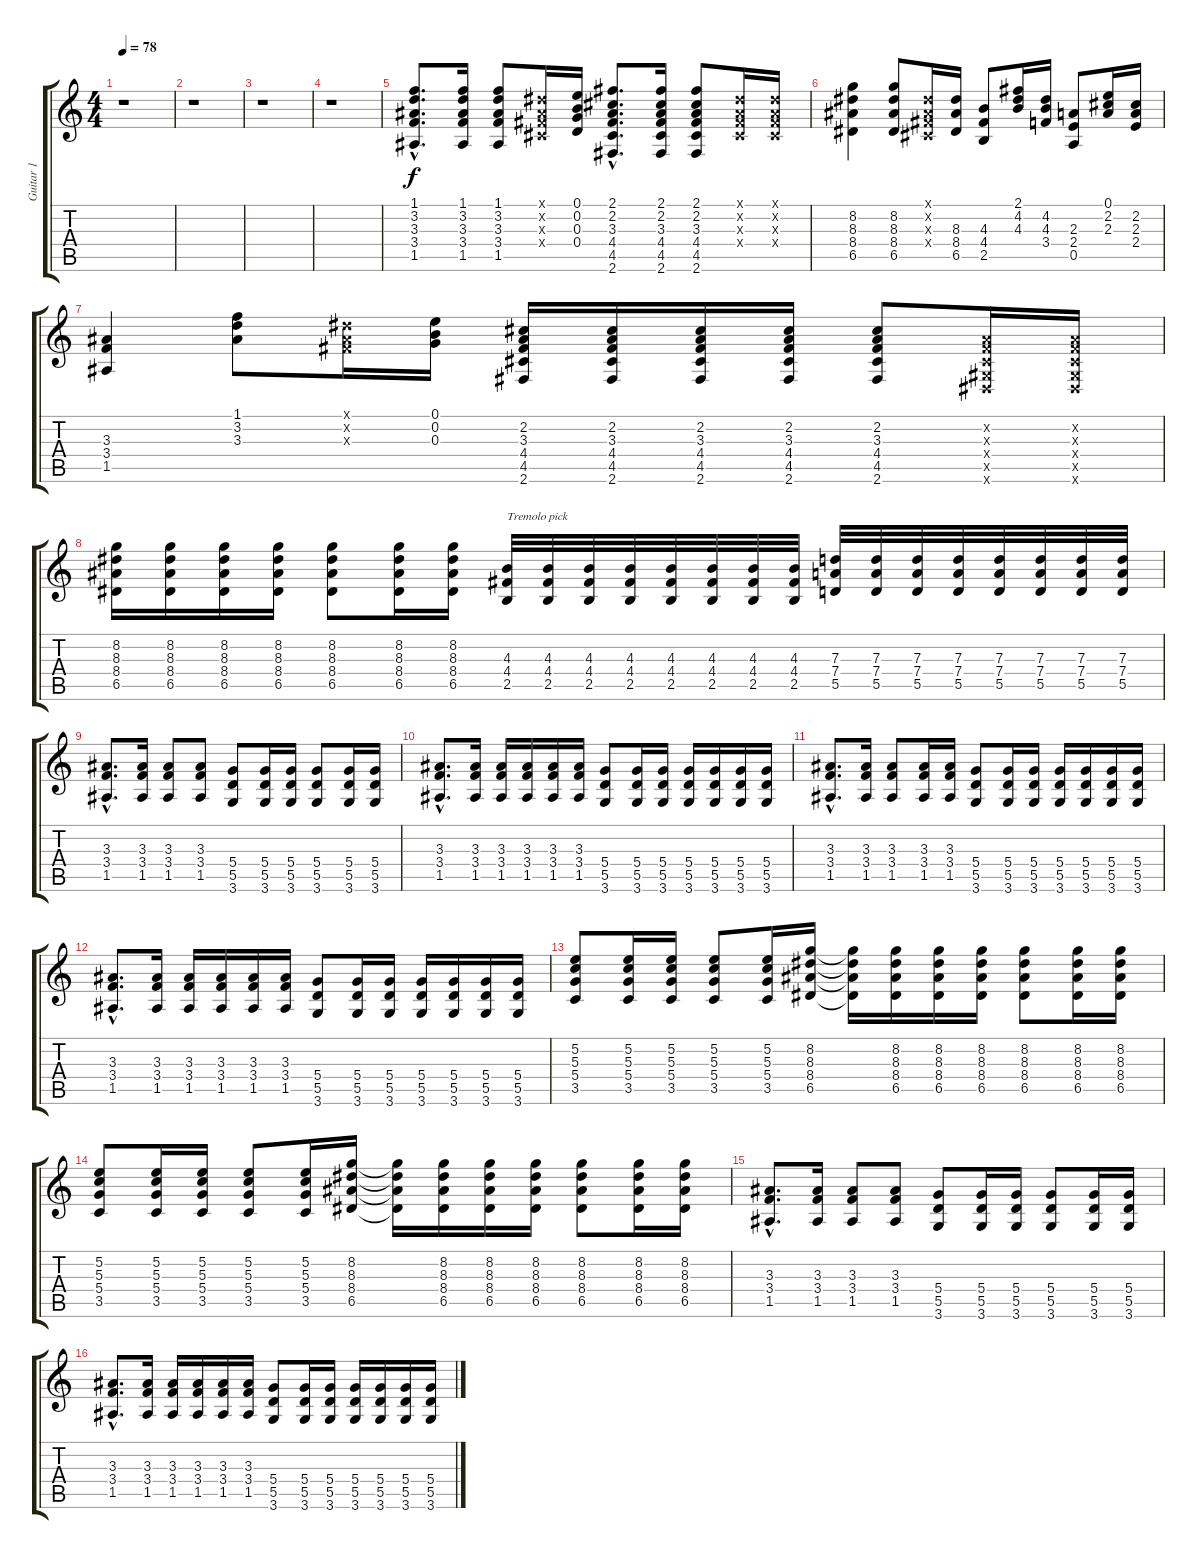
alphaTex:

\track ("Guitar 1" "Guitar 1") {instrument overdrivenguitar}
\staff {score tabs}
\tuning (E4 B3 G3 D3 A2 E2) {hide}
\ts (4 4)
\tempo 78
\clef g2
\ks c
r.1{dy f} |
r.1 |
r.1 |
r.1 |
(1.1{hac} 3.2{hac} 3.3{hac} 3.4{hac} 1.5{hac}).8{d} (1.1 3.2 3.3 3.4 1.5).16 (1.1 3.2 3.3 3.4 1.5).8 (-1.1{x} -1.2{x} -1.3{x} -1.4{x}).16 (0.1 0.2 0.3 0.4).16 (2.1{hac} 2.2{hac} 3.3{hac} 4.4{hac} 4.5{hac} 2.6{hac}).8{d} (2.1 2.2 3.3 4.4 4.5 2.6).16 (2.1 2.2 3.3 4.4 4.5 2.6).8 (-1.1{x} -1.2{x} -1.3{x} -1.4{x}).16 (-1.1{x} -1.2{x} -1.3{x} -1.4{x}).16 |
(8.2 8.3 8.4 6.5).4 (8.2 8.3 8.4 6.5).8 (-1.1{x} -1.2{x} -1.3{x} -1.4{x}).16 (8.3 8.4 6.5).16 (4.3 4.4 2.5).8 (2.1 4.2 4.3).16 (4.2 4.3 3.4).16 (2.3 2.4 0.5).8 (0.1 2.2 2.3).16 (2.2 2.3 2.4).16 |
(3.3 3.4 1.5).4 (1.1 3.2 3.3).8 (-1.1{x} -1.2{x} -1.3{x}).16 (0.1 0.2 0.3).16 (2.2 3.3 4.4 4.5 2.6).16 (2.2 3.3 4.4 4.5 2.6).16 (2.2 3.3 4.4 4.5 2.6).16 (2.2 3.3 4.4 4.5 2.6).16 (2.2 3.3 4.4 4.5 2.6).8 (-1.2{x} -1.3{x} -1.4{x} -1.5{x} -1.6{x}).16 (-1.2{x} -1.3{x} -1.4{x} -1.5{x} -1.6{x}).16 |
(8.2 8.3 8.4 6.5).16 (8.2 8.3 8.4 6.5).16 (8.2 8.3 8.4 6.5).16 (8.2 8.3 8.4 6.5).16 (8.2 8.3 8.4 6.5).8 (8.2 8.3 8.4 6.5).16 (8.2 8.3 8.4 6.5).16 (4.3 4.4 2.5).32{txt "Tremolo pick"} (4.3 4.4 2.5).32 (4.3 4.4 2.5).32 (4.3 4.4 2.5).32 (4.3 4.4 2.5).32 (4.3 4.4 2.5).32 (4.3 4.4 2.5).32 (4.3 4.4 2.5).32 (7.3 7.4 5.5).32 (7.3 7.4 5.5).32 (7.3 7.4 5.5).32 (7.3 7.4 5.5).32 (7.3 7.4 5.5).32 (7.3 7.4 5.5).32 (7.3 7.4 5.5).32 (7.3 7.4 5.5).32 |
(3.3{hac} 3.4{hac} 1.5{hac}).8{d} (3.3 3.4 1.5).16 (3.3 3.4 1.5).8 (3.3 3.4 1.5).8 (5.4 5.5 3.6).8 (5.4 5.5 3.6).16 (5.4 5.5 3.6).16 (5.4 5.5 3.6).8 (5.4 5.5 3.6).16 (5.4 5.5 3.6).16 |
(3.3{hac} 3.4{hac} 1.5{hac}).8{d} (3.3 3.4 1.5).16 (3.3 3.4 1.5).16 (3.3 3.4 1.5).16 (3.3 3.4 1.5).16 (3.3 3.4 1.5).16 (5.4 5.5 3.6).8 (5.4 5.5 3.6).16 (5.4 5.5 3.6).16 (5.4 5.5 3.6).16 (5.4 5.5 3.6).16 (5.4 5.5 3.6).16 (5.4 5.5 3.6).16 |
(3.3{hac} 3.4{hac} 1.5{hac}).8{d} (3.3 3.4 1.5).16 (3.3 3.4 1.5).8 (3.3 3.4 1.5).16 (3.3 3.4 1.5).16 (5.4 5.5 3.6).8 (5.4 5.5 3.6).16 (5.4 5.5 3.6).16 (5.4 5.5 3.6).16 (5.4 5.5 3.6).16 (5.4 5.5 3.6).16 (5.4 5.5 3.6).16 |
(3.3{hac} 3.4{hac} 1.5{hac}).8{d} (3.3 3.4 1.5).16 (3.3 3.4 1.5).16 (3.3 3.4 1.5).16 (3.3 3.4 1.5).16 (3.3 3.4 1.5).16 (5.4 5.5 3.6).8 (5.4 5.5 3.6).16 (5.4 5.5 3.6).16 (5.4 5.5 3.6).16 (5.4 5.5 3.6).16 (5.4 5.5 3.6).16 (5.4 5.5 3.6).16 |
(5.2 5.3 5.4 3.5).8 (5.2 5.3 5.4 3.5).16 (5.2 5.3 5.4 3.5).16 (5.2 5.3 5.4 3.5).8 (5.2 5.3 5.4 3.5).16 (8.2 8.3 8.4 6.5).16 (8.2{t} 8.3{t} 8.4{t} 6.5{t}).16 (8.2 8.3 8.4 6.5).16 (8.2 8.3 8.4 6.5).16 (8.2 8.3 8.4 6.5).16 (8.2 8.3 8.4 6.5).8 (8.2 8.3 8.4 6.5).16 (8.2 8.3 8.4 6.5).16 |
(5.2 5.3 5.4 3.5).8 (5.2 5.3 5.4 3.5).16 (5.2 5.3 5.4 3.5).16 (5.2 5.3 5.4 3.5).8 (5.2 5.3 5.4 3.5).16 (8.2 8.3 8.4 6.5).16 (8.2{t} 8.3{t} 8.4{t} 6.5{t}).16 (8.2 8.3 8.4 6.5).16 (8.2 8.3 8.4 6.5).16 (8.2 8.3 8.4 6.5).16 (8.2 8.3 8.4 6.5).8 (8.2 8.3 8.4 6.5).16 (8.2 8.3 8.4 6.5).16 |
(3.3{hac} 3.4{hac} 1.5{hac}).8{d} (3.3 3.4 1.5).16 (3.3 3.4 1.5).8 (3.3 3.4 1.5).8 (5.4 5.5 3.6).8 (5.4 5.5 3.6).16 (5.4 5.5 3.6).16 (5.4 5.5 3.6).8 (5.4 5.5 3.6).16 (5.4 5.5 3.6).16 |
(3.3{hac} 3.4{hac} 1.5{hac}).8{d} (3.3 3.4 1.5).16 (3.3 3.4 1.5).16 (3.3 3.4 1.5).16 (3.3 3.4 1.5).16 (3.3 3.4 1.5).16 (5.4 5.5 3.6).8 (5.4 5.5 3.6).16 (5.4 5.5 3.6).16 (5.4 5.5 3.6).16 (5.4 5.5 3.6).16 (5.4 5.5 3.6).16 (5.4 5.5 3.6).16
